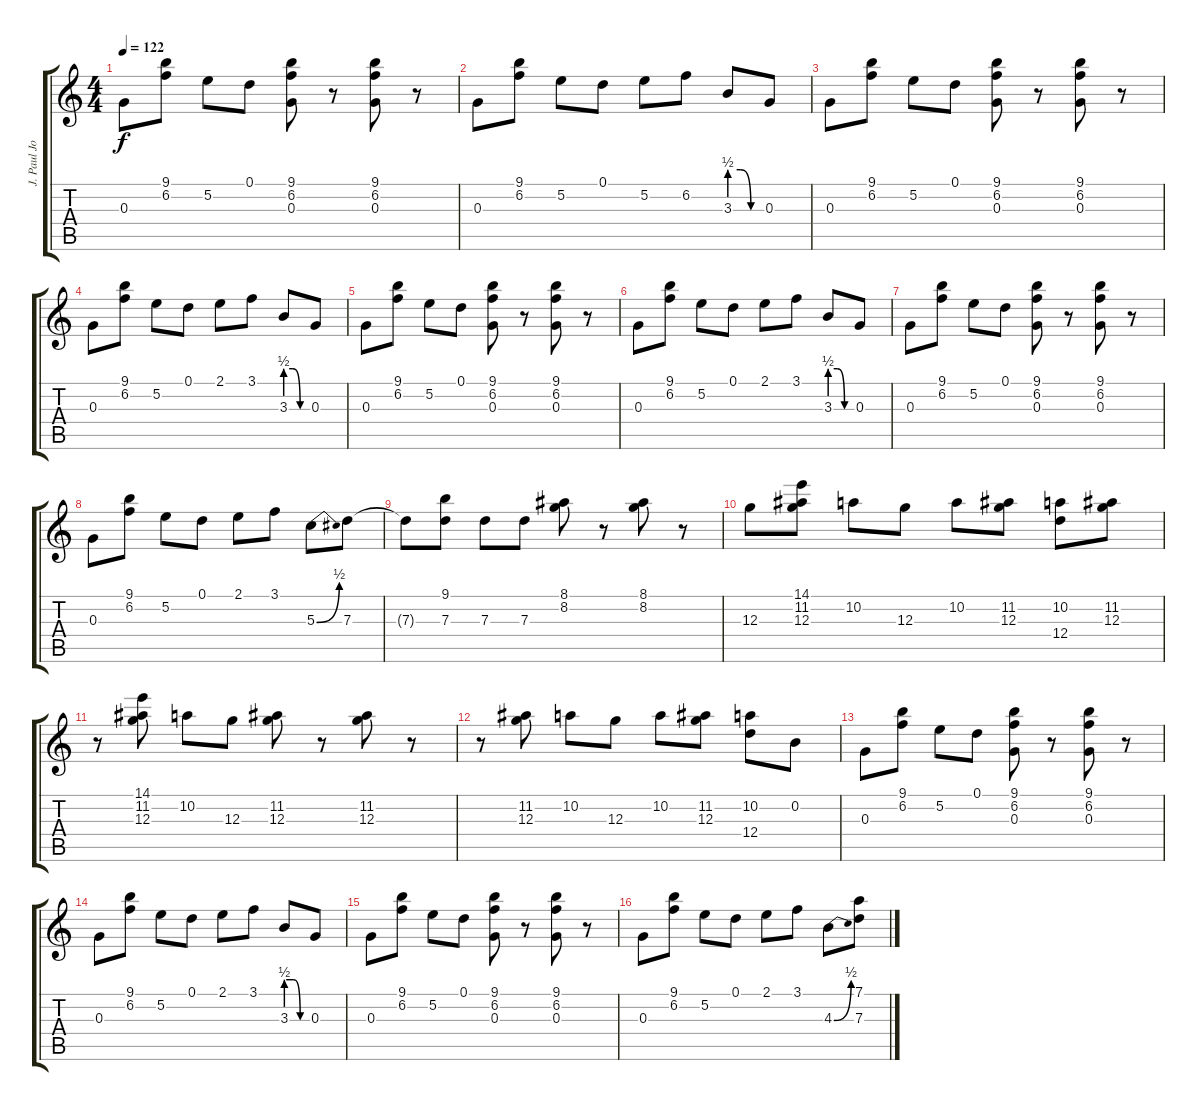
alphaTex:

\track ("J. Paul Jones" "J. Paul Jo") {instrument acousticguitarsteel}
\staff {score tabs}
\tuning (D4 B3 G3 D3 G2 D2) {hide}
\ts (4 4)
\tempo 122
\clef g2
\ks c
0.3{t}.8{dy f} (9.1 6.2).8 5.2.8 0.1.8 (9.1 6.2 0.3).8 r.8 (9.1 6.2 0.3).8 r.8 |
0.3.8 (9.1 6.2).8 5.2.8 0.1.8 5.2.8 6.2.8 3.3{be (custom 0 2 20 2 40 0 60 0)}.8 0.3.8 |
0.3.8 (9.1 6.2).8 5.2.8 0.1.8 (9.1 6.2 0.3).8 r.8 (9.1 6.2 0.3).8 r.8 |
0.3.8 (9.1 6.2).8 5.2.8 0.1.8 2.1.8 3.1.8 3.3{be (custom 0 2 20 2 40 0 60 0)}.8 0.3.8 |
0.3.8 (9.1 6.2).8 5.2.8 0.1.8 (9.1 6.2 0.3).8 r.8 (9.1 6.2 0.3).8 r.8 |
0.3.8 (9.1 6.2).8 5.2.8 0.1.8 2.1.8 3.1.8 3.3{be (custom 0 2 20 2 40 0 60 0)}.8 0.3.8 |
0.3.8 (9.1 6.2).8 5.2.8 0.1.8 (9.1 6.2 0.3).8 r.8 (9.1 6.2 0.3).8 r.8 |
0.3.8 (9.1 6.2).8 5.2.8 0.1.8 2.1.8 3.1.8 5.3{be (bend 0 0 60 2)}.8 7.3.8 |
7.3{t}.8 (9.1 7.3).8 7.3.8 7.3.8 (8.1 8.2).8 r.8 (8.1 8.2).8 r.8 |
12.3.8 (14.1 11.2 12.3).8 10.2.8 12.3.8 10.2.8 (11.2 12.3).8 (10.2 12.4).8 (11.2 12.3).8 |
r.8 (14.1 11.2 12.3).8 10.2.8 12.3.8 (11.2 12.3).8 r.8 (11.2 12.3).8 r.8 |
r.8 (11.2 12.3).8 10.2.8 12.3.8 10.2.8 (11.2 12.3).8 (10.2 12.4).8 0.2.8 |
0.3.8 (9.1 6.2).8 5.2.8 0.1.8 (9.1 6.2 0.3).8 r.8 (9.1 6.2 0.3).8 r.8 |
0.3.8 (9.1 6.2).8 5.2.8 0.1.8 2.1.8 3.1.8 3.3{be (custom 0 2 20 2 40 0 60 0)}.8 0.3.8 |
0.3.8 (9.1 6.2).8 5.2.8 0.1.8 (9.1 6.2 0.3).8 r.8 (9.1 6.2 0.3).8 r.8 |
0.3.8 (9.1 6.2).8 5.2.8 0.1.8 2.1.8 3.1.8 4.3{be (bend 0 0 60 2)}.8 (7.1 7.3).8
